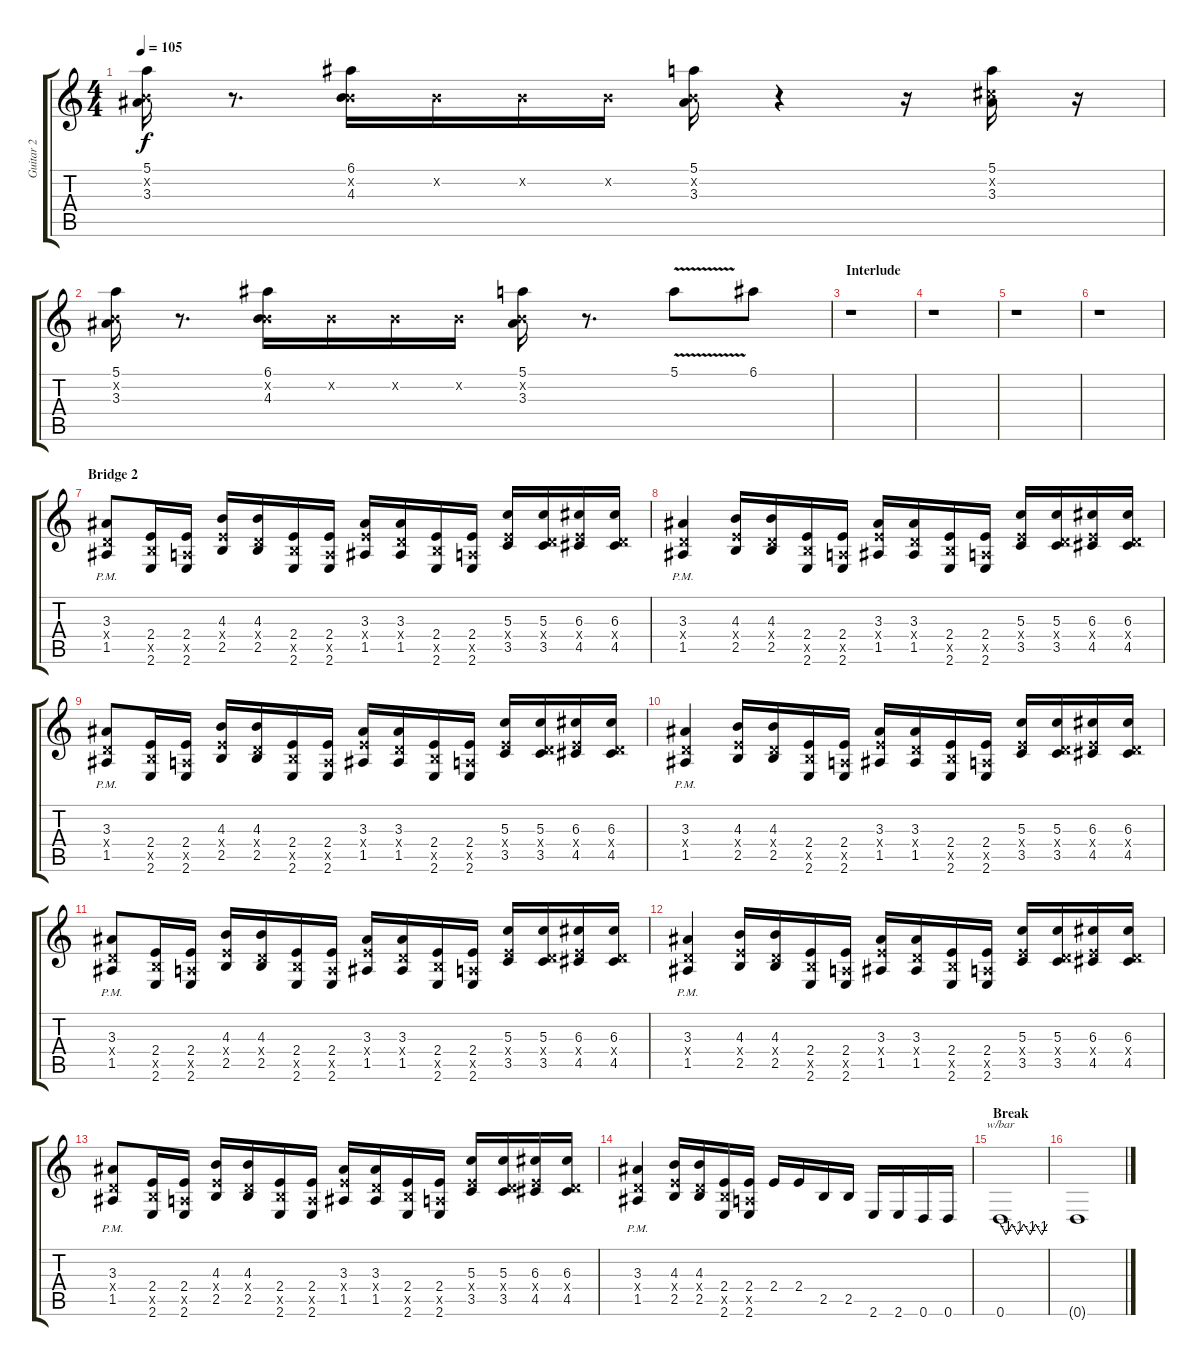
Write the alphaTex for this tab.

\track ("Guitar 2" "Guitar 2") {instrument distortionguitar}
\staff {score tabs}
\tuning (E4 B3 G3 D3 A2 D2) {hide}
\ts (4 4)
\tempo 105
\clef g2
\ks c
(5.1 0.2{x} 3.3).16{dy f} r.8{d} (6.1 0.2{x} 4.3).16 0.2{x}.16 0.2{x}.16 0.2{x}.16 (5.1 0.2{x} 3.3).16 r.4 r.16 (5.1 2.2{x} 3.3).16 r.16 |
(5.1 0.2{x} 3.3).16 r.8{d} (6.1 0.2{x} 4.3).16 0.2{x}.16 0.2{x}.16 0.2{x}.16 (5.1 0.2{x} 3.3).16 r.8{d} 5.1{v}.8 6.1.8 |
\section ("" "Interlude")
r.1 |
r.1 |
r.1 |
r.1 |
\section ("" "Bridge 2")
(3.3{pm} 0.4{x} 1.5{pm}).8 (2.4 2.5{x} 2.6).16 (2.4 0.5{x} 2.6).16 (4.3 2.4{x} 2.5).16 (4.3 0.4{x} 2.5).16 (2.4 2.5{x} 2.6).16 (2.4 0.5{x} 2.6).16 (3.3 2.4{x} 1.5).16 (3.3 0.4{x} 1.5).16 (2.4 2.5{x} 2.6).16 (2.4 0.5{x} 2.6).16 (5.3 2.4{x} 3.5).16 (5.3 0.4{x} 3.5).16 (6.3 2.4{x} 4.5).16 (6.3 0.4{x} 4.5).16 |
(3.3{pm} 0.4{x} 1.5{pm}).4 (4.3 2.4{x} 2.5).16 (4.3 0.4{x} 2.5).16 (2.4 2.5{x} 2.6).16 (2.4 0.5{x} 2.6).16 (3.3 2.4{x} 1.5).16 (3.3 0.4{x} 1.5).16 (2.4 2.5{x} 2.6).16 (2.4 0.5{x} 2.6).16 (5.3 2.4{x} 3.5).16 (5.3 0.4{x} 3.5).16 (6.3 2.4{x} 4.5).16 (6.3 0.4{x} 4.5).16 |
(3.3{pm} 0.4{x} 1.5{pm}).8 (2.4 2.5{x} 2.6).16 (2.4 0.5{x} 2.6).16 (4.3 2.4{x} 2.5).16 (4.3 0.4{x} 2.5).16 (2.4 2.5{x} 2.6).16 (2.4 0.5{x} 2.6).16 (3.3 2.4{x} 1.5).16 (3.3 0.4{x} 1.5).16 (2.4 2.5{x} 2.6).16 (2.4 0.5{x} 2.6).16 (5.3 2.4{x} 3.5).16 (5.3 0.4{x} 3.5).16 (6.3 2.4{x} 4.5).16 (6.3 0.4{x} 4.5).16 |
(3.3{pm} 0.4{x} 1.5{pm}).4 (4.3 2.4{x} 2.5).16 (4.3 0.4{x} 2.5).16 (2.4 2.5{x} 2.6).16 (2.4 0.5{x} 2.6).16 (3.3 2.4{x} 1.5).16 (3.3 0.4{x} 1.5).16 (2.4 2.5{x} 2.6).16 (2.4 0.5{x} 2.6).16 (5.3 2.4{x} 3.5).16 (5.3 0.4{x} 3.5).16 (6.3 2.4{x} 4.5).16 (6.3 0.4{x} 4.5).16 |
(3.3{pm} 0.4{x} 1.5{pm}).8 (2.4 2.5{x} 2.6).16 (2.4 0.5{x} 2.6).16 (4.3 2.4{x} 2.5).16 (4.3 0.4{x} 2.5).16 (2.4 2.5{x} 2.6).16 (2.4 0.5{x} 2.6).16 (3.3 2.4{x} 1.5).16 (3.3 0.4{x} 1.5).16 (2.4 2.5{x} 2.6).16 (2.4 0.5{x} 2.6).16 (5.3 2.4{x} 3.5).16 (5.3 0.4{x} 3.5).16 (6.3 2.4{x} 4.5).16 (6.3 0.4{x} 4.5).16 |
(3.3{pm} 0.4{x} 1.5{pm}).4 (4.3 2.4{x} 2.5).16 (4.3 0.4{x} 2.5).16 (2.4 2.5{x} 2.6).16 (2.4 0.5{x} 2.6).16 (3.3 2.4{x} 1.5).16 (3.3 0.4{x} 1.5).16 (2.4 2.5{x} 2.6).16 (2.4 0.5{x} 2.6).16 (5.3 2.4{x} 3.5).16 (5.3 0.4{x} 3.5).16 (6.3 2.4{x} 4.5).16 (6.3 0.4{x} 4.5).16 |
(3.3{pm} 0.4{x} 1.5{pm}).8 (2.4 2.5{x} 2.6).16 (2.4 0.5{x} 2.6).16 (4.3 2.4{x} 2.5).16 (4.3 0.4{x} 2.5).16 (2.4 2.5{x} 2.6).16 (2.4 0.5{x} 2.6).16 (3.3 2.4{x} 1.5).16 (3.3 0.4{x} 1.5).16 (2.4 2.5{x} 2.6).16 (2.4 0.5{x} 2.6).16 (5.3 2.4{x} 3.5).16 (5.3 0.4{x} 3.5).16 (6.3 2.4{x} 4.5).16 (6.3 0.4{x} 4.5).16 |
(3.3{pm} 0.4{x} 1.5{pm}).4 (4.3 2.4{x} 2.5).16 (4.3 0.4{x} 2.5).16 (2.4 2.5{x} 2.6).16 (2.4 0.5{x} 2.6).16 2.4.16 2.4.16 2.5.16 2.5.16 2.6.16 2.6.16 0.6.16 0.6.16 |
\section ("" "Break")
0.6.1{tbe (custom default 0 0 7 -4 15 0 22 -4 30 0 38 -4 45 0 53 -4 60 0)} |
0.6{t}.1
